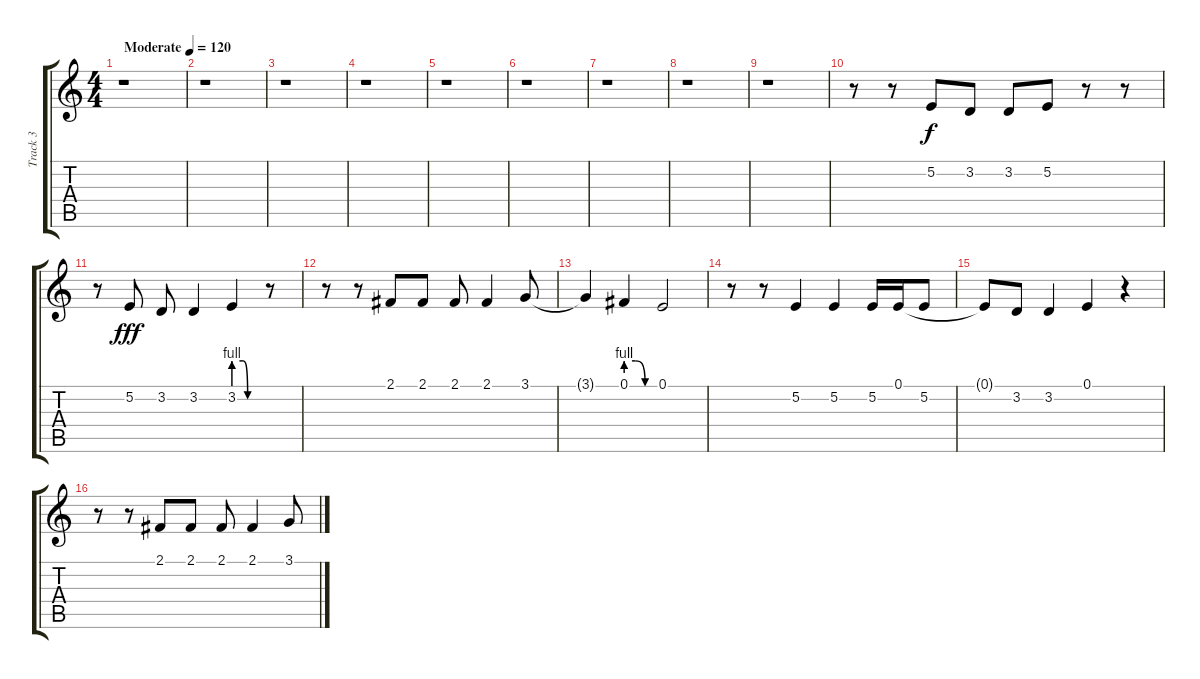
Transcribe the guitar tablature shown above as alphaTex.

\track ("Track 3" "Track 3") {instrument flute}
\staff {score tabs}
\tuning (E4 B3 G3 D3 A2 E2) {hide}
\ts (4 4)
\tempo (120 "Moderate")
\clef g2
\ks c
r.1{dy f instrument flute} |
r.1 |
r.1 |
r.1 |
r.1 |
r.1 |
r.1 |
r.1 |
r.1 |
r.8 r.8 5.2.8 3.2.8 3.2.8 5.2.8 r.8 r.8 |
r.8 5.2.8{dy fff} 3.2.8 3.2.4 3.2{be (custom 0 4 20 4 30 0 60 0)}.4 r.8 |
r.8 r.8 2.1.8 2.1.8 2.1.8 2.1.4 3.1.8 |
3.1{t}.4 0.1{be (custom 0 4 20 4 40 0 60 0)}.4 0.1.2 |
r.8 r.8 5.2.4 5.2.4 5.2.16 0.1.16 5.2.8 |
0.1{t}.8 3.2.8 3.2.4 0.1.4 r.4 |
r.8 r.8 2.1.8 2.1.8 2.1.8 2.1.4 3.1.8
